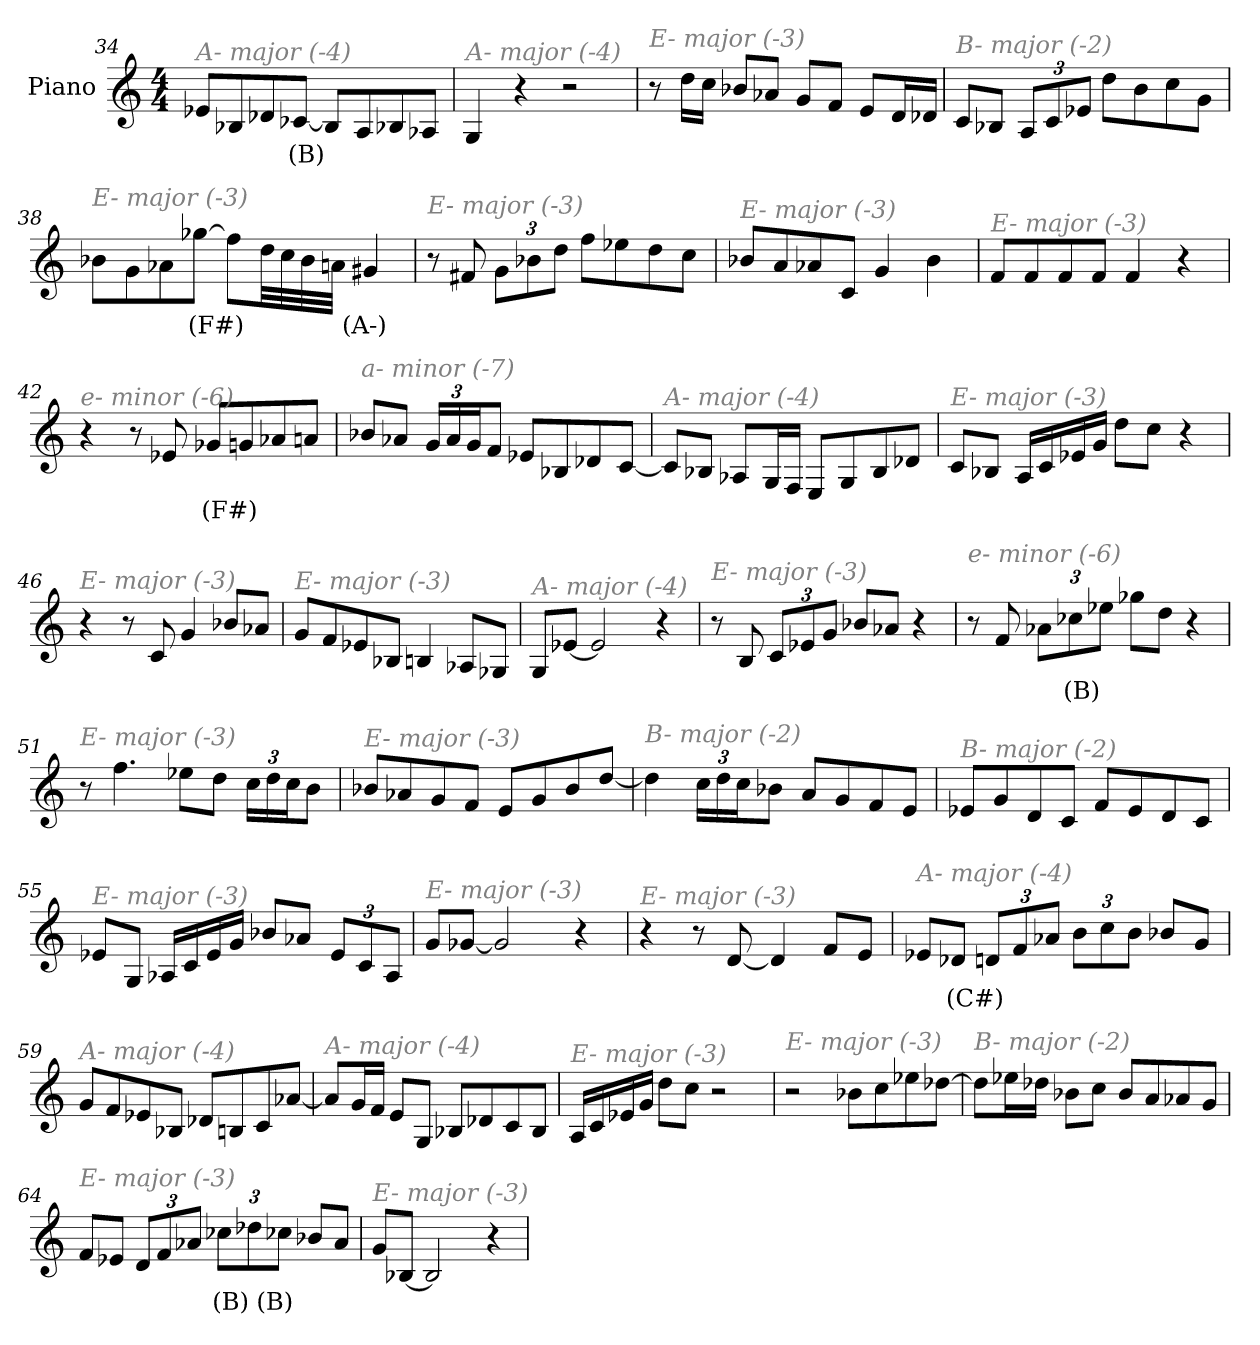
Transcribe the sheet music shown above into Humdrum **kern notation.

**kern	**text
*part1	*part1
*staff1	*staff1
*I"Piano	*
*I'Pno	*
*clefG2	*
*k[]	*
*M4/4	*
=34	=34
!LO:TX:i:color=#808080:t=A- major (-4)	!
8e-X/L	.
8B-X/	.
8d-X/	.
[8c-Xi/J	(B)
8B/L]	.
8A/	.
8B-X/	.
8A-X/J	.
=35	=35
!LO:TX:i:color=#808080:t=A- major (-4)	!
4G/	.
4r	.
2r	.
!!LO:LB:g=z
=36	=36
!LO:TX:i:color=#808080:t=E- major (-3)	!
8r	.
16dd\LL	.
16cc\JJ	.
8b-X/L	.
8a-X/J	.
8g/L	.
8f/J	.
8e/L	.
16d/L	.
16d-X/JJ	.
=37	=37
!LO:TX:i:color=#808080:t=B- major (-2)	!
8c/L	.
8B-X/J	.
*Xbrackettup	*
12A/L	.
12c/	.
12e-X/J	.
8dd\L	.
8b\	.
8cc\	.
8g\J	.
=38	=38
!LO:TX:i:color=#808080:t=E- major (-3)	!
8b-X\L	.
8g\	.
8a-X\	.
[8gg-Xi\J	(F#)
8ff#\L]	.
32dd\LL	.
32cc\	.
32b-\	.
32an\JJJ	.
4g#Xj/	(A-)
!!LO:PB:g=z
=39	=39
!LO:TX:i:color=#808080:t=E- major (-3)	!
8r	.
8f#X/	.
12g\L	.
12b-X\	.
12dd\J	.
8ff\L	.
8ee-X\	.
8dd\	.
8cc\J	.
=40	=40
!LO:TX:i:color=#808080:t=E- major (-3)	!
8b-X/L	.
8a/	.
8a-X/	.
8c/J	.
4g/	.
4b-\	.
=41	=41
!LO:TX:i:color=#808080:t=E- major (-3)	!
8f/L	.
8f/	.
8f/	.
8f/J	.
4f/	.
4r	.
=42	=42
!LO:TX:i:color=#808080:t=e- minor (-6)	!
4r	.
8r	.
8e-X/	.
8g-Xi/L	(F#)
8g/	.
8a-X/	.
8an/J	.
!!LO:LB:g=z
=43	=43
!LO:TX:i:color=#808080:t=a- minor (-7)	!
8b-X/L	.
8a-X/J	.
24g/LL	.
24a-/	.
24g/J	.
8f/J	.
8e-X/L	.
8B-X/	.
8d-X/	.
[8c/J	.
=44	=44
!LO:TX:i:color=#808080:t=A- major (-4)	!
8c/L]	.
8B-X/J	.
8A-X/L	.
16G/L	.
16F/JJ	.
8E/L	.
8G/	.
8B-/	.
8d-X/J	.
=45	=45
!LO:TX:i:color=#808080:t=E- major (-3)	!
8c/L	.
8B-X/J	.
16A/LL	.
16c/	.
16e-X/	.
16g/JJ	.
8dd\L	.
8cc\J	.
4r	.
=46	=46
!LO:TX:i:color=#808080:t=E- major (-3)	!
4r	.
8r	.
8c/	.
4g/	.
8b-X/L	.
8a-X/J	.
!!LO:LB:g=z
=47	=47
!LO:TX:i:color=#808080:t=E- major (-3)	!
8g/L	.
8f/	.
8e-X/	.
8B-X/J	.
4Bn/	.
8A-X/L	.
8G-X/J	.
=48	=48
!LO:TX:i:color=#808080:t=A- major (-4)	!
8G/L	.
[8e-X/J	.
2e-/]	.
4r	.
=49	=49
!LO:TX:i:color=#808080:t=E- major (-3)	!
8r	.
8B/	.
12c/L	.
12e-X/	.
12g/J	.
8b-X/L	.
8a-X/J	.
4r	.
=50	=50
!LO:TX:i:color=#808080:t=e- minor (-6)	!
8r	.
8f/	.
12a-X\L	.
12cc-Xi\	(B)
12ee-X\J	.
8gg-X\L	.
8dd\J	.
4r	.
!!LO:LB:g=z
=51	=51
!LO:TX:i:color=#808080:t=E- major (-3)	!
8r	.
4.ff\	.
8ee-X\L	.
8dd\J	.
24cc\LL	.
24dd\	.
24cc\J	.
8b\J	.
=52	=52
!LO:TX:i:color=#808080:t=E- major (-3)	!
8b-X/L	.
8a-X/	.
8g/	.
8f/J	.
8e/L	.
8g/	.
8b-/	.
[8dd/J	.
=53	=53
!LO:TX:i:color=#808080:t=B- major (-2)	!
4dd\]	.
24cc\LL	.
24dd\	.
24cc\J	.
8b-X\J	.
8a/L	.
8g/	.
8f/	.
8e/J	.
=54	=54
!LO:TX:i:color=#808080:t=B- major (-2)	!
8e-X/L	.
8g/	.
8d/	.
8c/J	.
8f/L	.
8e-/	.
8d/	.
8c/J	.
!!LO:LB:g=z
=55	=55
!LO:TX:i:color=#808080:t=E- major (-3)	!
8e-X/L	.
8G/J	.
16A-X/LL	.
16c/	.
16e-/	.
16g/JJ	.
8b-X/L	.
8a-X/J	.
12e-/L	.
12c/	.
12A-/J	.
=56	=56
!LO:TX:i:color=#808080:t=E- major (-3)	!
8g/L	.
[8g-X/J	.
2g-/]	.
4r	.
=57	=57
!LO:TX:i:color=#808080:t=E- major (-3)	!
4r	.
8r	.
[8d/	.
4d/]	.
8f/L	.
8e/J	.
=58	=58
!LO:TX:i:color=#808080:t=A- major (-4)	!
8e-X/L	.
8d-Xi/J	(C#)
12d/L	.
12f/	.
12a-X/J	.
12b\L	.
12cc\	.
12b\J	.
8b-X/L	.
8g/J	.
!!LO:LB:g=z
=59	=59
!LO:TX:i:color=#808080:t=A- major (-4)	!
8g/L	.
8f/	.
8e-X/	.
8B-X/J	.
8d-X/L	.
8Bn/	.
8c/	.
[8a-X/J	.
=60	=60
!LO:TX:i:color=#808080:t=A- major (-4)	!
8a-/L]	.
16g/L	.
16f/JJ	.
8e/L	.
8G/J	.
8B-X/L	.
8d-X/	.
8c/	.
8B-/J	.
=61	=61
!LO:TX:i:color=#808080:t=E- major (-3)	!
16A/LL	.
16c/	.
16e-X/	.
16g/JJ	.
8dd\L	.
8cc\J	.
2r	.
=62	=62
!LO:TX:i:color=#808080:t=E- major (-3)	!
2r	.
8b-X\L	.
8cc\	.
8ee-X\	.
[8dd-X\J	.
!!LO:LB:g=z
=63	=63
!LO:TX:i:color=#808080:t=B- major (-2)	!
8dd-\L]	.
16ee-X\L	.
16dd-X\JJ	.
8b-X\L	.
8cc\J	.
8b-/L	.
8a/	.
8a-X/	.
8g/J	.
=64	=64
!LO:TX:i:color=#808080:t=E- major (-3)	!
8f/L	.
8e-X/J	.
12d/L	.
12f/	.
12a-X/J	.
12cc-Xi\L	(B)
12dd-X\	.
12cc-Xi\J	(B)
8b-X/L	.
8a-/J	.
=65	=65
!LO:TX:i:color=#808080:t=E- major (-3)	!
8g/L	.
[8B-X/J	.
2B-/]	.
4r	.
=	=
*-	*-
